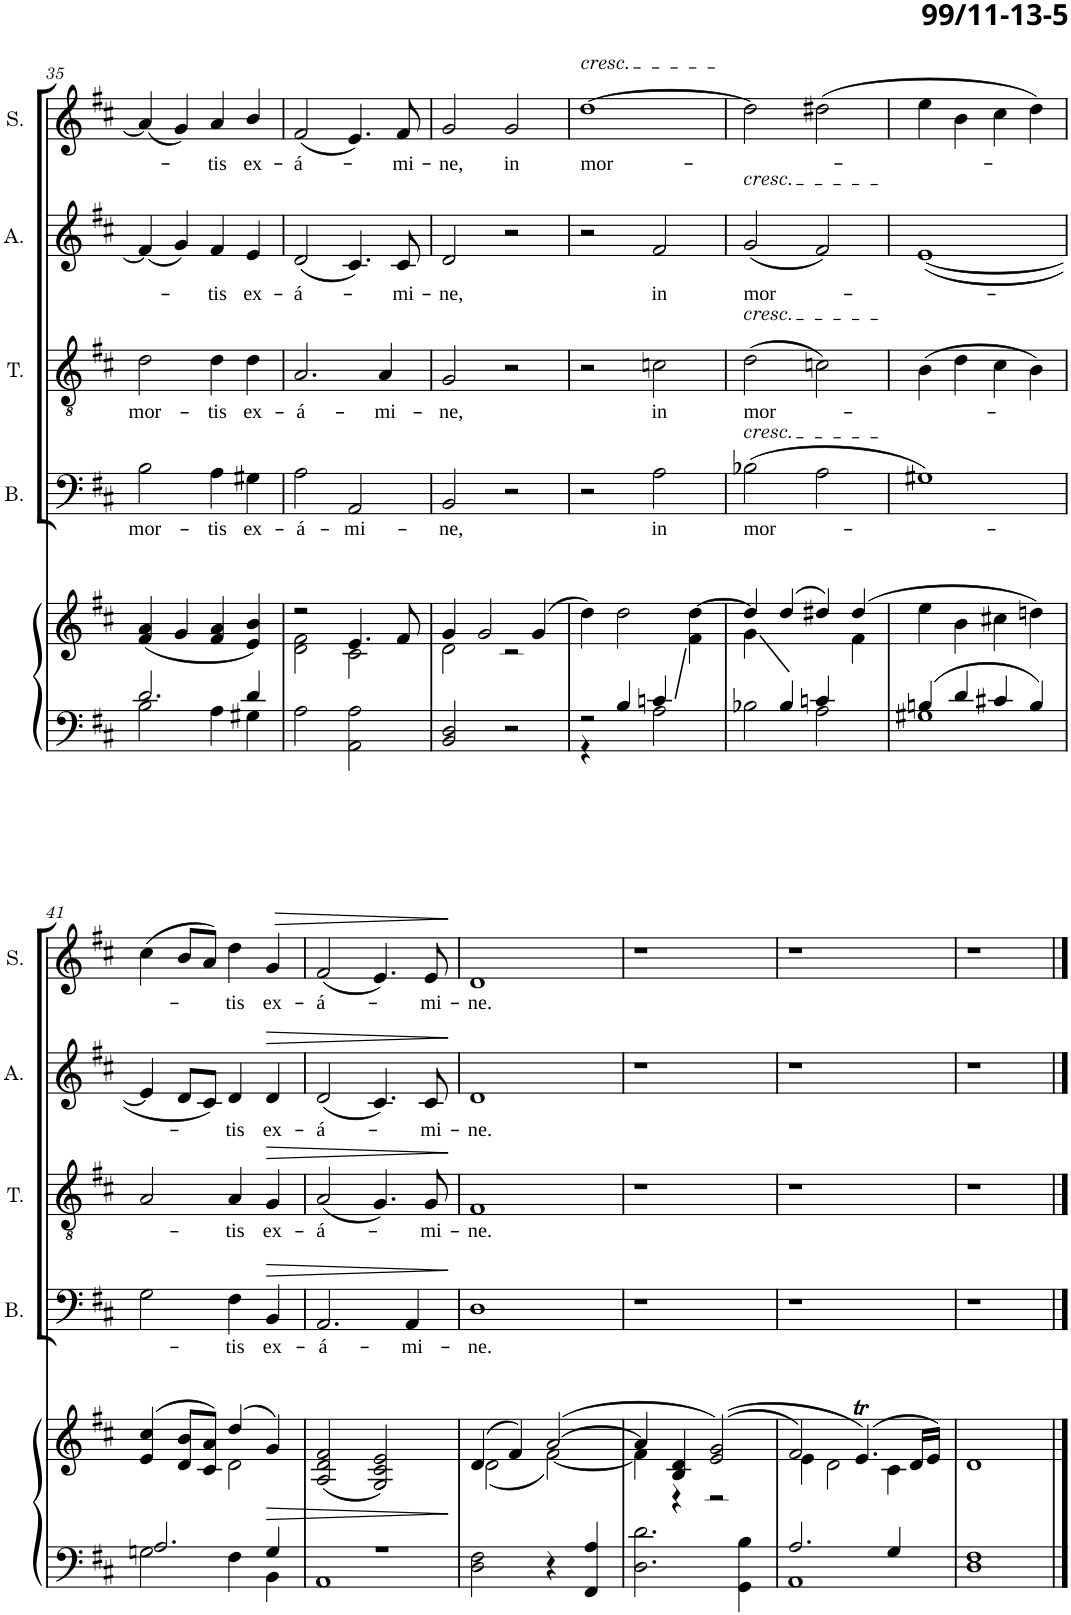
**kern	**kern	**dynam	**kern	**text	**dynam	**kern	**text	**dynam	**kern	**text	**dynam	**kern	**text	**dynam
*part5	*part5	*part5	*part4	*part4	*part4	*part3	*part3	*part3	*part2	*part2	*part2	*part1	*part1	*part1
*staff6	*staff5	*staff5/6	*staff4	*staff4	*staff4	*staff3	*staff3	*staff3	*staff2	*staff2	*staff2	*staff1	*staff1	*staff1
*I"Piano	*	*	*I"Bass	*	*	*I"Tenor	*	*	*I"Alto	*	*	*I"Soprano	*	*
*I'Pno	*	*	*I'B.	*	*	*I'T.	*	*	*I'A.	*	*	*I'S.	*	*
!!LO:PB:g=z
*clefF4	*clefG2	*	*clefF4	*	*	*clefGv2	*	*	*clefG2	*	*	*clefG2	*	*
*k[f#c#]	*k[f#c#]	*	*k[f#c#]	*	*	*k[f#c#]	*	*	*k[f#c#]	*	*	*k[f#c#]	*	*
*M2/2	*M2/2	*	*M2/2	*	*	*M2/2	*	*	*M2/2	*	*	*M2/2	*	*
*met(c|)	*met(c|)	*	*met(c|)	*	*	*met(c|)	*	*	*met(c|)	*	*	*met(c|)	*	*
=35	=35	=35	=35	=35	=35	=35	=35	=35	=35	=35	=35	=35	=35	=35
*^	*	*	*	*	*	*	*	*	*	*	*	*	*	*
!	!	!	!	!	!LO:LY:b	!	!	!LO:LY:b	!	!	!	!	!	!	!
2.d/	2B\	(4f#/ 4a/	.	2B\	mor-	.	2d\	mor-	.	(4f#/]	.	.	(4a/]	.	.
.	.	4g/	.	.	.	.	.	.	.	4g/)	.	.	4g/)	.	.
!	!	!	!	!	!LO:LY:b	!	!	!LO:LY:b	!	!	!LO:LY:b	!	!	!LO:LY:b	!
.	4A\	4f#/ 4a/	.	4A\	-tis	.	4d\	-tis	.	4f#/	-tis	.	4a/	-tis	.
!	!	!	!	!	!LO:LY:b	!	!	!LO:LY:b	!	!	!LO:LY:b	!	!	!LO:LY:b	!
4d/	4G#X\	4e/ 4b/)	.	4G#X\	ex-	.	4d\	ex-	.	4e/	ex-	.	4b/	ex-	.
=36	=36	=36	=36	=36	=36	=36	=36	=36	=36	=36	=36	=36	=36	=36	=36
*	*	*^	*	*	*	*	*	*	*	*	*	*	*	*	*
!	!	!	!	!	!	!LO:LY:b	!	!	!LO:LY:b	!	!	!LO:LY:b	!	!	!LO:LY:b	!
*v	*v	*	*	*	*	*	*	*	*	*	*	*	*	*	*	*
2A\	2r	2d\ 2f#\	.	2A\	-á-	.	2.A/	-á-	.	(2d/	-á-	.	(2f#/	-á-	.
!	!	!	!	!	!LO:LY:b	!	!	!	!	!	!	!	!	!	!
2AA\ 2A\	4.e/	2c#\	.	2AA/	-mi-	.	.	.	.	4.c#/)	.	.	4.e/)	.	.
!	!	!	!	!	!	!	!	!LO:LY:b	!	!	!	!	!	!	!
.	.	.	.	.	.	.	4A/	-mi-	.	.	.	.	.	.	.
!	!	!	!	!	!	!	!	!	!	!	!LO:LY:b	!	!	!LO:LY:b	!
.	8f#/	.	.	.	.	.	.	.	.	8c#/	-mi-	.	8f#/	-mi-	.
=37	=37	=37	=37	=37	=37	=37	=37	=37	=37	=37	=37	=37	=37	=37	=37
!	!	!	!	!	!LO:LY:b	!	!	!LO:LY:b	!	!	!LO:LY:b	!	!	!LO:LY:b	!
2BB/ 2D/	4g/	2d\	.	2BB/	-ne,	.	2G/	-ne,	.	2d/	-ne,	.	2g/	-ne,	.
.	2g/	.	.	.	.	.	.	.	.	.	.	.	.	.	.
!	!	!	!	!	!	!	!	!	!	!	!	!	!	!LO:LY:b	!
2r	.	2r	.	2r	.	.	2r	.	.	2r	.	.	2g/	in	.
.	(>4g/	.	.	.	.	.	.	.	.	.	.	.	.	.	.
=38	=38	=38	=38	=38	=38	=38	=38	=38	=38	=38	=38	=38	=38	=38	=38
*^	*	*	*	*	*	*	*	*	*	*	*	*	*	*	*
!	!	!	!	!	!	!	!	!	!	!	!	!	!	!LO:TX:a:i:t=cresc.	!	!
!	!	!	!	!	!	!	!	!	!	!	!	!	!	!	!LO:LY:b	!
2r	4r	4dd\)	2.ryy	.	2r	.	.	2r	.	.	2r	.	.	[1dd	mor-	.
.	4B/	2dd\	.	.	.	.	.	.	.	.	.	.	.	.	.	.
!	!	!	!	!	!	!LO:LY:b	!	!	!LO:LY:b	!	!	!LO:LY:b	!	!	!	!
2A\	4cn/	.	.	.	2A\	in	.	2cn\	in	.	2f#/	in	.	.	.	.
.	4ryy	[4dd\	4f#\	.	.	.	.	.	.	.	.	.	.	.	.	.
=39	=39	=39	=39	=39	=39	=39	=39	=39	=39	=39	=39	=39	=39	=39	=39	=39
!	!	!	!	!	!	!	!	!	!	!	!LO:TX:a:i:t=cresc.	!	!	!	!	!
!	!	!	!	!	!	!	!	!LO:TX:a:i:t=cresc.	!	!	!	!	!	!	!	!
!	!	!	!	!	!LO:TX:a:i:t=cresc.	!	!	!	!	!	!	!	!	!	!	!
!	!	!	!	!	!	!LO:LY:b	!	!	!LO:LY:b	!	!	!LO:LY:b	!	!	!	!
2B-X\	4ryy	4dd/]	4g\	.	(2B-X\	mor-	.	(2d\	mor-	.	(2g/	mor-	.	2dd\]	.	.
.	4B-/	(>4dd/	2ryy	.	.	.	.	.	.	.	.	.	.	.	.	.
2A\	4cn/	4dd#X/)	.	.	2A\	.	.	2cn\)	.	.	2f#/)	.	.	(2dd#X\	.	.
.	4ryy	(>4dd#/	4f#\	.	.	.	.	.	.	.	.	.	.	.	.	.
*	*	*v	*v	*	*	*	*	*	*	*	*	*	*	*	*	*
=40	=40	=40	=40	=40	=40	=40	=40	=40	=40	=40	=40	=40	=40	=40	=40
4Bn/	1G#X	4ee\	.	1G#X)	.	.	(4B\	.	.	(<[1e	.	.	4ee\	.	.
4d/	.	4b\	.	.	.	.	4d\	.	.	.	.	.	4b\	.	.
4c#X/	.	4cc#X\	.	.	.	.	4c#\	.	.	.	.	.	4cc#\	.	.
4B/	.	4ddn\)	.	.	.	.	4B\)	.	.	.	.	.	4dd\)	.	.
!!LO:LB:g=z
=41	=41	=41	=41	=41	=41	=41	=41	=41	=41	=41	=41	=41	=41	=41	=41
*	*	*^	*	*	*	*	*	*	*	*	*	*	*	*	*
2.A/	2Gn\	(>4e/ 4cc#/	2ryy	.	2G\	.	.	2A/	.	.	4e/]	.	.	(4cc#\	.	.
.	.	8d/ 8b/L	.	.	.	.	.	.	.	.	8d/L	.	.	8b/L	.	.
.	.	8c#/ 8a/J)	.	.	.	.	.	.	.	.	8c#/J)	.	.	8a/J)	.	.
!	!	!	!	!	!	!LO:LY:b	!	!	!LO:LY:b	!	!	!LO:LY:b	!	!	!LO:LY:b	!
.	4F#\	(4dd/	2d\	.	4F#\	-tis	.	4A/	-tis	.	4d/	-tis	.	4dd\	-tis	.
!	!	!	!	!LO:HP:b	!	!LO:LY:b	!LO:HP:b	!	!LO:LY:b	!LO:HP:b	!	!LO:LY:b	!LO:HP:b	!	!LO:LY:b	!LO:HP:b
4G/	4BB\	4g/)	.	>	4BB/	ex-	>	4G/	ex-	>	4d/	ex-	>	4g/	ex-	>
*	*	*v	*v	*	*	*	*	*	*	*	*	*	*	*	*	*
=42	=42	=42	=42	=42	=42	=42	=42	=42	=42	=42	=42	=42	=42	=42	=42
!	!	!	!	!	!LO:LY:b	!	!	!LO:LY:b	!	!	!LO:LY:b	!	!	!LO:LY:b	!
1r	1AA	(2A/ 2d/ 2f#/	.	2.AA/	-á-	.	(2A/	-á-	.	(2d/	-á-	.	(2f#/	-á-	.
.	.	2G/ 2c#/ 2e/)	.	.	.	.	4.G/)	.	.	4.c#/)	.	.	4.e/)	.	.
!	!	!	!	!	!LO:LY:b	!	!	!	!	!	!	!	!	!	!
.	.	.	.	4AA/	-mi-	.	.	.	.	.	.	.	.	.	.
!	!	!	!	!	!	!	!	!LO:LY:b	!	!	!LO:LY:b	!	!	!LO:LY:b	!
.	.	.	.	.	.	.	8G/	-mi-	.	8c#/	-mi-	.	8e/	-mi-	.
*v	*v	*	*	*	*	*	*	*	*	*	*	*	*	*	*
.	.	]	.	.	]	.	.	]	.	.	]	.	.	]
=43	=43	=43	=43	=43	=43	=43	=43	=43	=43	=43	=43	=43	=43	=43
*	*^	*	*	*	*	*	*	*	*	*	*	*	*	*
!	!	!	!	!	!LO:LY:b	!	!	!LO:LY:b	!	!	!LO:LY:b	!	!	!LO:LY:b	!
2D\ 2F#\	(4d/	(2d\	.	1D	-ne.	.	1F#	-ne.	.	1d	-ne.	.	1d	-ne.	.
.	4f#/)	.	.	.	.	.	.	.	.	.	.	.	.	.	.
4r	(>[2a/	[2f#\)	.	.	.	.	.	.	.	.	.	.	.	.	.
4FF#/ 4A/	.	.	.	.	.	.	.	.	.	.	.	.	.	.	.
=44	=44	=44	=44	=44	=44	=44	=44	=44	=44	=44	=44	=44	=44	=44	=44
2.D\ 2.d\	4a/]	4f#\]	.	1r	.	.	1r	.	.	1r	.	.	1r	.	.
.	4B/ 4d/	4r	.	.	.	.	.	.	.	.	.	.	.	.	.
.	((2e/ 2g/)	2r	.	.	.	.	.	.	.	.	.	.	.	.	.
4GG\ 4B\	.	.	.	.	.	.	.	.	.	.	.	.	.	.	.
=45	=45	=45	=45	=45	=45	=45	=45	=45	=45	=45	=45	=45	=45	=45	=45
*^	*	*	*	*	*	*	*	*	*	*	*	*	*	*	*
2.A/	1AA	2f#/)	4e\	.	1r	.	.	1r	.	.	1r	.	.	1r	.	.
.	.	.	2d\	.	.	.	.	.	.	.	.	.	.	.	.	.
.	.	(4.eT/)	.	.	.	.	.	.	.	.	.	.	.	.	.	.
4G/	.	.	4c#\	.	.	.	.	.	.	.	.	.	.	.	.	.
.	.	16d/LL	.	.	.	.	.	.	.	.	.	.	.	.	.	.
.	.	16e/JJ)	.	.	.	.	.	.	.	.	.	.	.	.	.	.
*	*	*v	*v	*	*	*	*	*	*	*	*	*	*	*	*	*
=46	=46	=46	=46	=46	=46	=46	=46	=46	=46	=46	=46	=46	=46	=46	=46
1F#	1D	1d	.	1r	.	.	1r	.	.	1r	.	.	1r	.	.
*v	*v	*	*	*	*	*	*	*	*	*	*	*	*	*	*
==	==	==	==	==	==	==	==	==	==	==	==	==	==	==
*-	*-	*-	*-	*-	*-	*-	*-	*-	*-	*-	*-	*-	*-	*-
